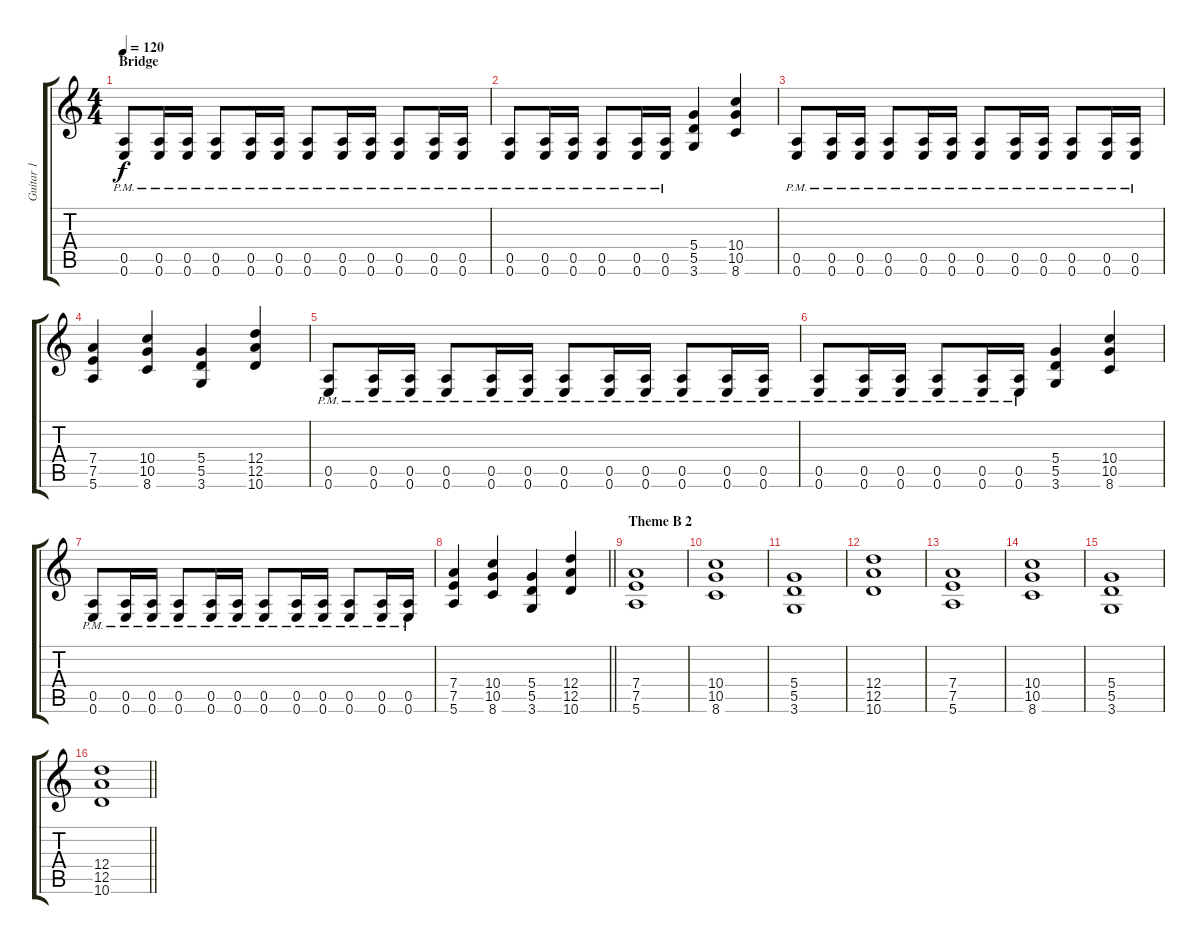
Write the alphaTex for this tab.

\track ("Guitar 1" "Guitar 1") {instrument distortionguitar}
\staff {score tabs}
\tuning (E4 B3 G3 D3 A2 E2) {hide}
\ts (4 4)
\section ("" "Bridge")
\tempo 120
\clef g2
\ks c
(0.5{pm} 0.6{pm}).8{dy f volume 9} (0.5{pm} 0.6{pm}).16 (0.5{pm} 0.6{pm}).16 (0.5{pm} 0.6{pm}).8 (0.5{pm} 0.6{pm}).16 (0.5{pm} 0.6{pm}).16 (0.5{pm} 0.6{pm}).8 (0.5{pm} 0.6{pm}).16 (0.5{pm} 0.6{pm}).16 (0.5{pm} 0.6{pm}).8 (0.5{pm} 0.6{pm}).16 (0.5{pm} 0.6{pm}).16 |
(0.5{pm} 0.6{pm}).8 (0.5{pm} 0.6{pm}).16 (0.5{pm} 0.6{pm}).16 (0.5{pm} 0.6{pm}).8 (0.5{pm} 0.6{pm}).16 (0.5{pm} 0.6{pm}).16 (5.4 5.5 3.6).4 (10.4 10.5 8.6).4 |
(0.5{pm} 0.6{pm}).8 (0.5{pm} 0.6{pm}).16 (0.5{pm} 0.6{pm}).16 (0.5{pm} 0.6{pm}).8 (0.5{pm} 0.6{pm}).16 (0.5{pm} 0.6{pm}).16 (0.5{pm} 0.6{pm}).8 (0.5{pm} 0.6{pm}).16 (0.5{pm} 0.6{pm}).16 (0.5{pm} 0.6{pm}).8 (0.5{pm} 0.6{pm}).16 (0.5{pm} 0.6{pm}).16 |
(7.4 7.5 5.6).4 (10.4 10.5 8.6).4 (5.4 5.5 3.6).4 (12.4 12.5 10.6).4 |
(0.5{pm} 0.6{pm}).8{volume 9} (0.5{pm} 0.6{pm}).16 (0.5{pm} 0.6{pm}).16 (0.5{pm} 0.6{pm}).8 (0.5{pm} 0.6{pm}).16 (0.5{pm} 0.6{pm}).16 (0.5{pm} 0.6{pm}).8 (0.5{pm} 0.6{pm}).16 (0.5{pm} 0.6{pm}).16 (0.5{pm} 0.6{pm}).8 (0.5{pm} 0.6{pm}).16 (0.5{pm} 0.6{pm}).16 |
(0.5{pm} 0.6{pm}).8 (0.5{pm} 0.6{pm}).16 (0.5{pm} 0.6{pm}).16 (0.5{pm} 0.6{pm}).8 (0.5{pm} 0.6{pm}).16 (0.5{pm} 0.6{pm}).16 (5.4 5.5 3.6).4 (10.4 10.5 8.6).4 |
(0.5{pm} 0.6{pm}).8 (0.5{pm} 0.6{pm}).16 (0.5{pm} 0.6{pm}).16 (0.5{pm} 0.6{pm}).8 (0.5{pm} 0.6{pm}).16 (0.5{pm} 0.6{pm}).16 (0.5{pm} 0.6{pm}).8 (0.5{pm} 0.6{pm}).16 (0.5{pm} 0.6{pm}).16 (0.5{pm} 0.6{pm}).8 (0.5{pm} 0.6{pm}).16 (0.5{pm} 0.6{pm}).16 |
\barLineRight lightlight
(7.4 7.5 5.6).4 (10.4 10.5 8.6).4 (5.4 5.5 3.6).4 (12.4 12.5 10.6).4 |
\section ("" "Theme B 2")
(7.4 7.5 5.6).1{volume 12} |
(10.4 10.5 8.6).1 |
(5.4 5.5 3.6).1 |
(12.4 12.5 10.6).1 |
(7.4 7.5 5.6).1 |
(10.4 10.5 8.6).1 |
(5.4 5.5 3.6).1 |
\barLineRight lightlight
(12.4 12.5 10.6).1
